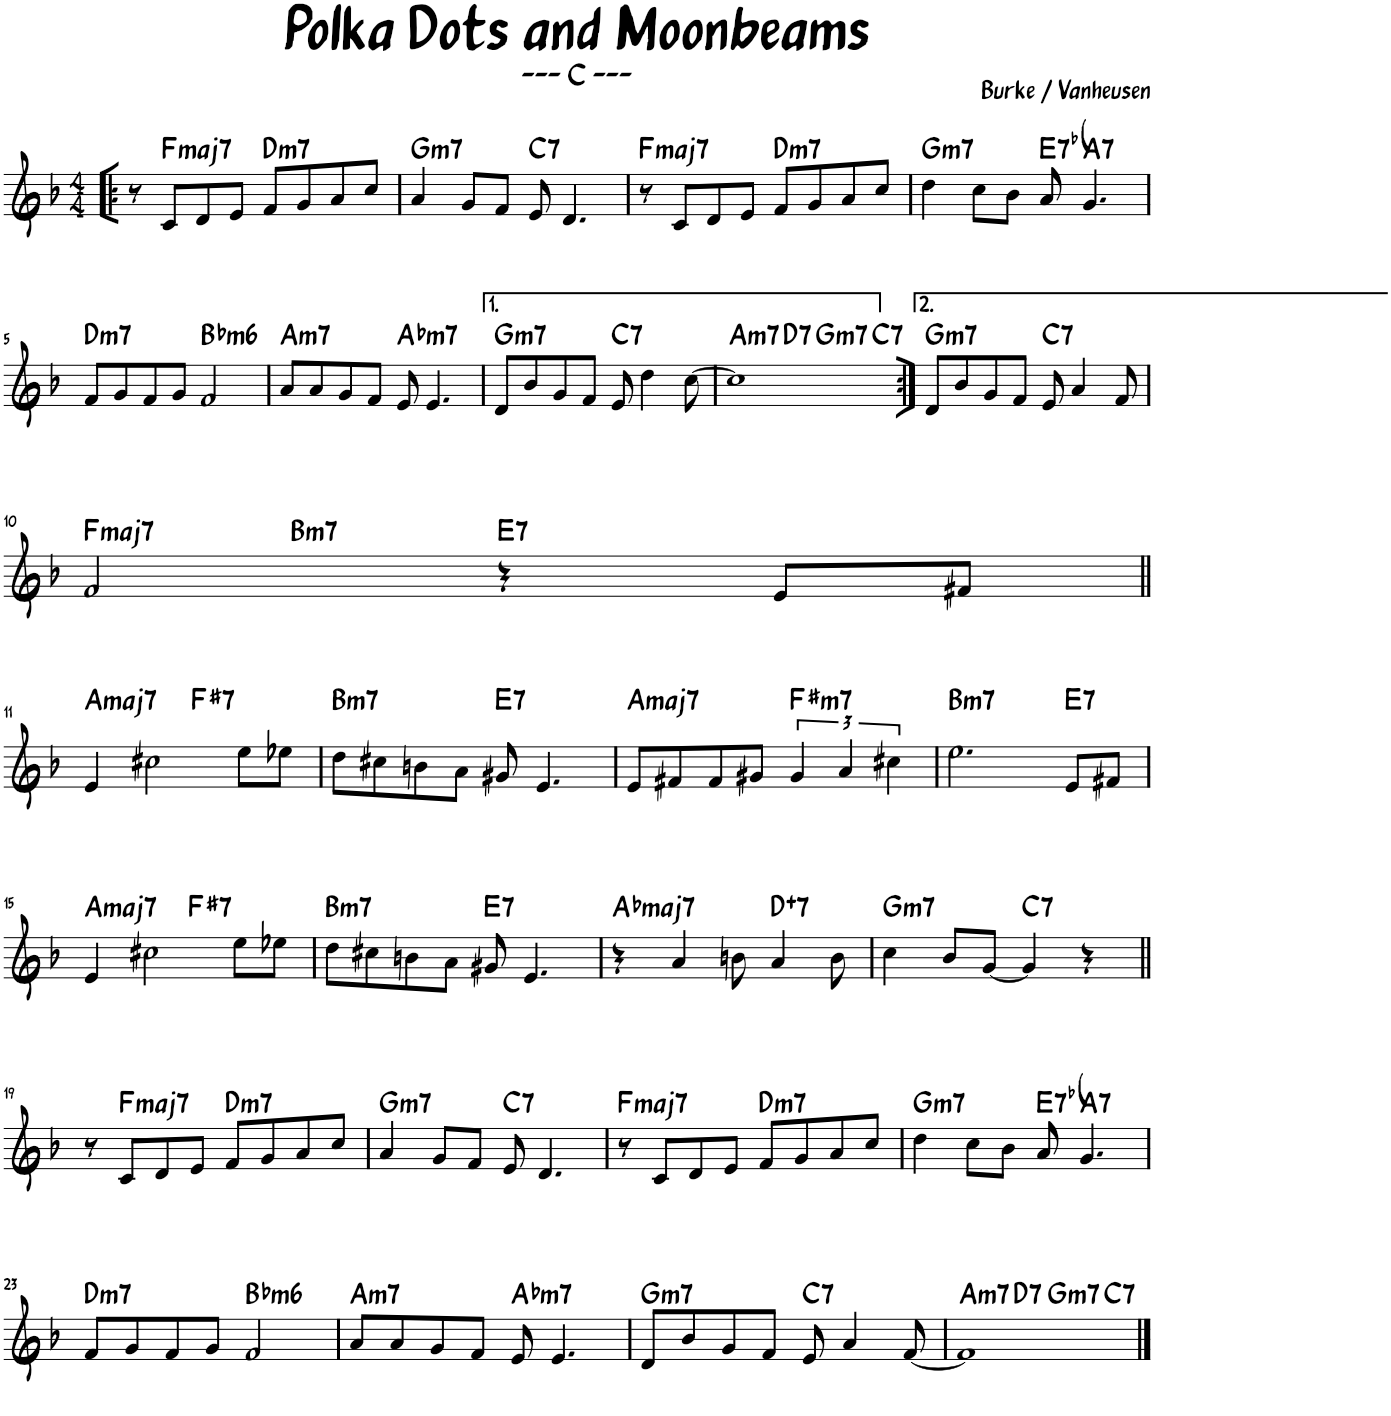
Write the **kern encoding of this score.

**kern	**harte
*part1	*part1
*staff1	*
*I"Piano	*
*I'Pno.	*
*clefG2	*
*k[b-]	*
*M4/4	*
=1!|:	=1!|:
8r	.
!	!LO:H:kt=maj7
8c/L	F:maj7
8d/	.
8e/J	.
!	!LO:H:kt=m7
8f/L	D:min7
8g/	.
8a/	.
8cc/J	.
=2	=2
!	!LO:H:kt=m7
4a/	G:min7
8g/L	.
8f/J	.
!	!LO:H:kt=7
8e/	C:7
4.d/	.
=3	=3
!	!LO:H:kt=maj7
8r	F:maj7
8c/L	.
8d/	.
8e/J	.
!	!LO:H:kt=m7
8f/L	D:min7
8g/	.
8a/	.
8cc/J	.
=4	=4
!	!LO:H:kt=m7
4dd\	G:min7
8cc\L	.
8b-\J	.
8a/	E:7
!	!LO:H:kt=7
4.g/	A:7
!!LO:LB:g=z
=5	=5
!	!LO:H:kt=m7
8f/L	D:min7
8g/	.
8f/	.
8g/J	.
!	!LO:H:kt=m6
2f/	Bb:min6
=6	=6
!	!LO:H:kt=m7
8a/L	A:min7
8a/	.
8g/	.
8f/J	.
!	!LO:H:kt=m7
8e/	Ab:min7
4.e/	.
=7	=7
!	!LO:H:kt=m7
8d/L	G:min7
8b-/	.
8g/	.
8f/J	.
!	!LO:H:kt=7
8e/	C:7
4dd\	.
[8cc\	.
=8	=8
!	!LO:H:kt=m7
*^	*
*	*^	*
*	*	*^	*
1cc]	4ryy	2ryy	2.ryy	A:min7
!	!	!	!	!LO:H:kt=7
.	2.ryy	.	.	D:7
!	!	!	!	!LO:H:kt=m7
.	.	2ryy	.	G:min7
!	!	!	!	!LO:H:kt=7
.	.	.	4ryy	C:7
=9:|!	=9:|!	=9:|!	=9:|!	=9:|!
!	!	!	!	!LO:H:kt=m7
*v	*v	*v	*v	*
8d/L	G:min7
8b-/	.
8g/	.
8f/J	.
!	!LO:H:kt=7
8e/	C:7
4a/	.
8f/	.
!!LO:LB:g=z
=10	=10
!	!LO:H:kt=maj7
*^	*
2f/	4ryy	F:maj7
!	!	!LO:H:kt=m7
.	2.ryy	B:min7
!	!	!LO:H:kt=7
4r	.	E:7
8e/L	.	.
8f#X/J	.	.
!!LO:LB:g=z	!!
=11||	=11||	=11||
!	!	!LO:H:kt=maj7
4e/	2ryy	A:maj7
2cc#X\	.	.
!	!	!LO:H:kt=7
.	2ryy	F#:7
8ee\L	.	.
8ee-X\J	.	.
=12	=12	=12
!	!	!LO:H:kt=m7
*v	*v	*
8dd\L	B:min7
8cc#X\	.
8bn\	.
8a\J	.
!	!LO:H:kt=7
8g#X/	E:7
4.e/	.
=13	=13
!	!LO:H:kt=maj7
8e/L	A:maj7
8f#X/	.
8f#/	.
8g#X/J	.
!	!LO:H:kt=m7
6g#/	F#:min7
6a/	.
6cc#X\	.
=14	=14
!	!LO:H:kt=m7
2.ee\	B:min7
!	!LO:H:kt=7
8e/L	E:7
8f#X/J	.
!!LO:LB:g=z
=15	=15
!	!LO:H:kt=maj7
*^	*
4e/	2ryy	A:maj7
2cc#X\	.	.
!	!	!LO:H:kt=7
.	2ryy	F#:7
8ee\L	.	.
8ee-X\J	.	.
=16	=16	=16
!	!	!LO:H:kt=m7
*v	*v	*
8dd\L	B:min7
8cc#X\	.
8bn\	.
8a\J	.
!	!LO:H:kt=7
8g#X/	E:7
4.e/	.
=17	=17
!	!LO:H:kt=maj7
4r	Ab:maj7
4a/	.
8bn\	.
!	!LO:H:kt=7
4a/	D:aug(b7)
8b\	.
=18	=18
!	!LO:H:kt=m7
4cc\	G:min7
8b-/L	.
[8g/J	.
!	!LO:H:kt=7
4g/]	C:7
4r	.
!!LO:LB:g=z
=19||	=19||
8r	.
!	!LO:H:kt=maj7
8c/L	F:maj7
8d/	.
8e/J	.
!	!LO:H:kt=m7
8f/L	D:min7
8g/	.
8a/	.
8cc/J	.
=20	=20
!	!LO:H:kt=m7
4a/	G:min7
8g/L	.
8f/J	.
!	!LO:H:kt=7
8e/	C:7
4.d/	.
=21	=21
!	!LO:H:kt=maj7
8r	F:maj7
8c/L	.
8d/	.
8e/J	.
!	!LO:H:kt=m7
8f/L	D:min7
8g/	.
8a/	.
8cc/J	.
=22	=22
!	!LO:H:kt=m7
4dd\	G:min7
8cc\L	.
8b-\J	.
8a/	E:7
!	!LO:H:kt=7
4.g/	A:7
!!LO:LB:g=z
=23	=23
!	!LO:H:kt=m7
8f/L	D:min7
8g/	.
8f/	.
8g/J	.
!	!LO:H:kt=m6
2f/	Bb:min6
=24	=24
!	!LO:H:kt=m7
8a/L	A:min7
8a/	.
8g/	.
8f/J	.
!	!LO:H:kt=m7
8e/	Ab:min7
4.e/	.
=25	=25
!	!LO:H:kt=m7
8d/L	G:min7
8b-/	.
8g/	.
8f/J	.
!	!LO:H:kt=7
8e/	C:7
4a/	.
[8f/	.
=26	=26
!	!LO:H:kt=m7
*^	*
*	*^	*
*	*	*^	*
1f]	4ryy	2ryy	2.ryy	A:min7
!	!	!	!	!LO:H:kt=7
.	2.ryy	.	.	D:7
!	!	!	!	!LO:H:kt=m7
.	.	2ryy	.	G:min7
!	!	!	!	!LO:H:kt=7
.	.	.	4ryy	C:7
*v	*v	*v	*v	*
==	==
*-	*-
